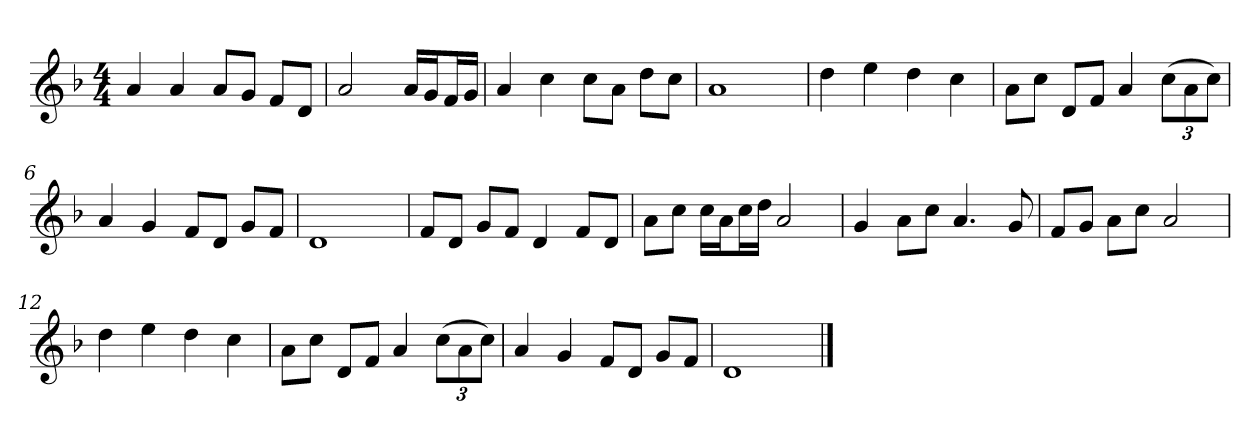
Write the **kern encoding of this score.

**kern
*part1
*staff1
*clefG2
*k[b-]
*M4/4
*MM60
=
4a
4a
8a/L
8g/J
8f/L
8d/J
=1
2a
16a/LL
16g/J
16f/L
16g/JJ
=2
4a
4cc
8cc\L
8a\J
8dd\L
8cc\J
=3
1a
=4
4dd
4ee
4dd
4cc
=5
8a\L
8cc\J
8d/L
8f/J
4a
(12cc\L
12a\
12cc\J)
=6
4a
4g
8f/L
8d/J
8g/L
8f/J
=7
1d
=8
8f/L
8d/J
8g/L
8f/J
4d
8f/L
8d/J
=9
8a\L
8cc\J
16cc\LL
16a\J
16cc\L
16dd\JJ
2a
=10
4g
8a\L
8cc\J
4.a
8g
=11
8f/L
8g/J
8a\L
8cc\J
2a
=12
4dd
4ee
4dd
4cc
=13
8a\L
8cc\J
8d/L
8f/J
4a
(12cc\L
12a\
12cc\J)
=14
4a
4g
8f/L
8d/J
8g/L
8f/J
=15
1d
==
*-
